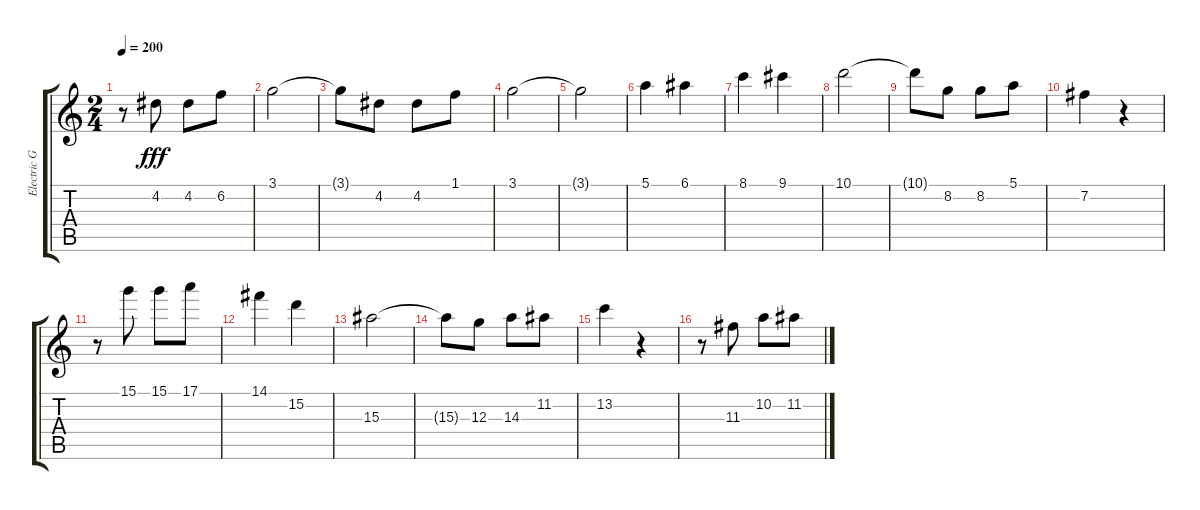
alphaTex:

\track ("Electric Guitar 2" "Electric G") {instrument overdrivenguitar}
\staff {score tabs}
\tuning (E4 B3 G3 D3 A2 E2) {hide}
\ts (2 4)
\tempo 200
\clef g2
\ks c
r.8{dy fff} 4.2.8 4.2.8 6.2.8 |
3.1.2 |
3.1{t}.8 4.2.8 4.2.8 1.1.8 |
3.1.2 |
3.1{t}.2 |
5.1.4 6.1.4 |
8.1.4 9.1.4 |
10.1.2 |
10.1{t}.8 8.2.8 8.2.8 5.1.8 |
7.2.4 r.4 |
r.8 15.1.8 15.1.8 17.1.8 |
14.1.4 15.2.4 |
15.3.2 |
15.3{t}.8 12.3.8 14.3.8 11.2.8 |
13.2.4 r.4 |
r.8 11.3.8 10.2.8 11.2.8
